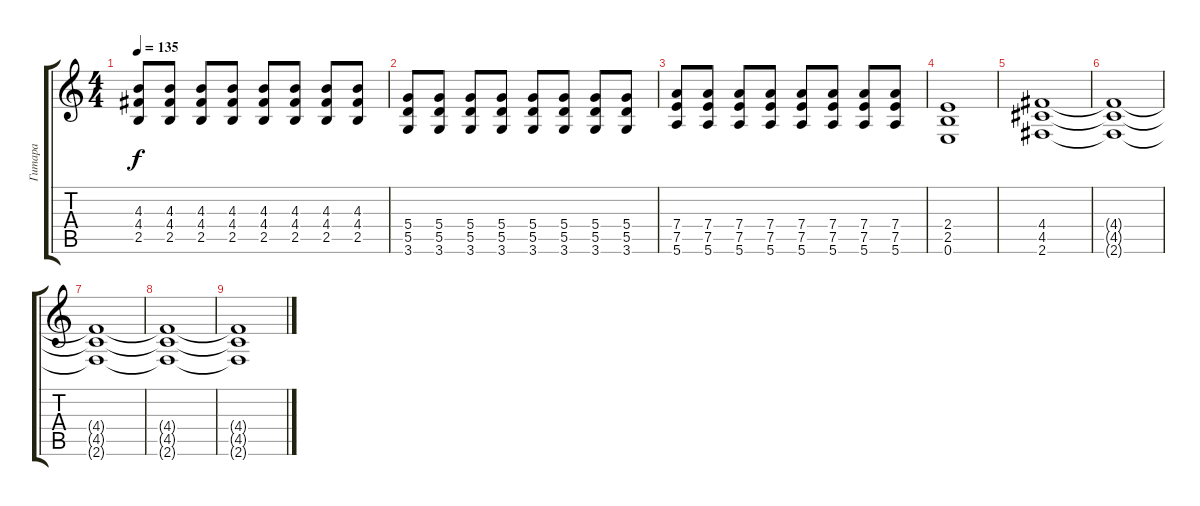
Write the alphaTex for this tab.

\track ("Гитара" "Гитара") {instrument distortionguitar}
\staff {score tabs}
\tuning (E4 B3 G3 D3 A2 E2) {hide}
\ts (4 4)
\tempo 135
\clef g2
\ks c
(4.3 4.4 2.5).8{dy f} (4.3 4.4 2.5).8 (4.3 4.4 2.5).8 (4.3 4.4 2.5).8 (4.3 4.4 2.5).8 (4.3 4.4 2.5).8 (4.3 4.4 2.5).8 (4.3 4.4 2.5).8 |
(5.4 5.5 3.6).8 (5.4 5.5 3.6).8 (5.4 5.5 3.6).8 (5.4 5.5 3.6).8 (5.4 5.5 3.6).8 (5.4 5.5 3.6).8 (5.4 5.5 3.6).8 (5.4 5.5 3.6).8 |
(7.4 7.5 5.6).8 (7.4 7.5 5.6).8 (7.4 7.5 5.6).8 (7.4 7.5 5.6).8 (7.4 7.5 5.6).8 (7.4 7.5 5.6).8 (7.4 7.5 5.6).8 (7.4 7.5 5.6).8 |
(2.4 2.5 0.6).1 |
(4.4 4.5 2.6).1 |
(4.4{t} 4.5{t} 2.6{t}).1 |
(4.4{t} 4.5{t} 2.6{t}).1 |
(4.4{t} 4.5{t} 2.6{t}).1 |
(4.4{t} 4.5{t} 2.6{t}).1
